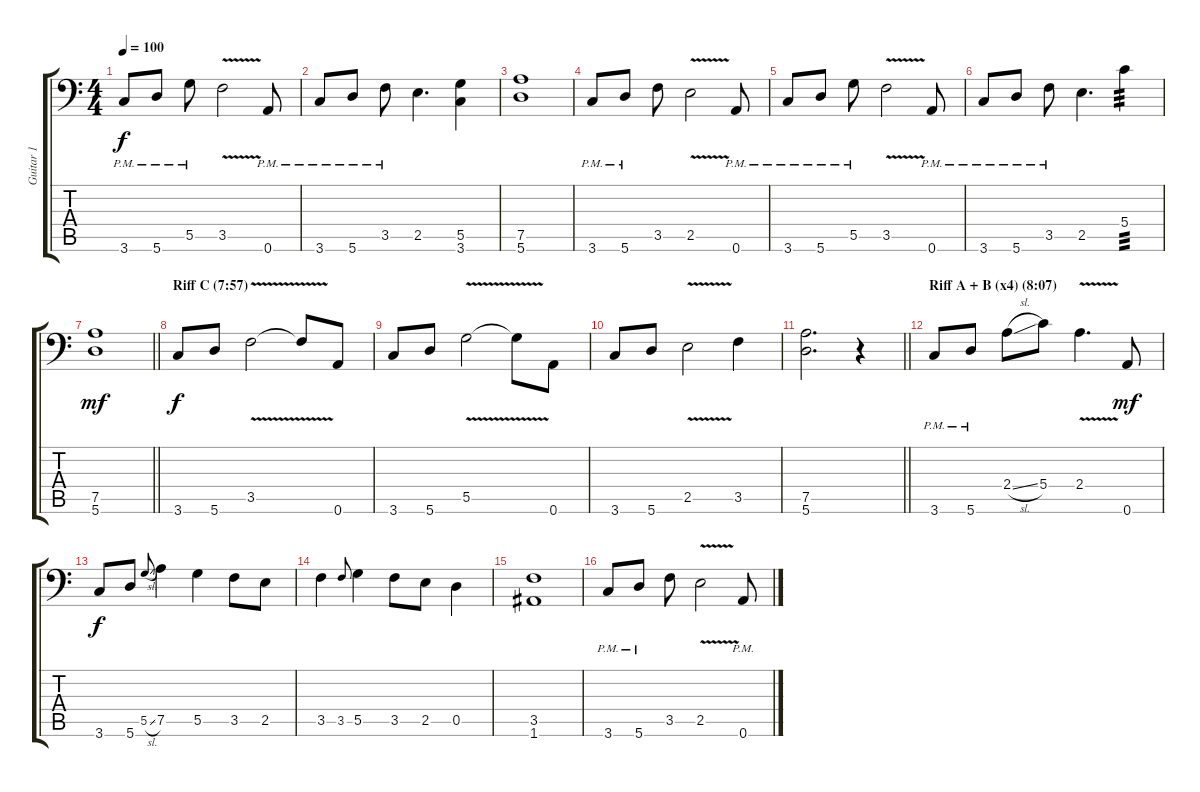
\track ("Guitar 1" "Guitar 1") {instrument distortionguitar}
\staff {score tabs}
\tuning (A3 E3 C3 G2 D2 A1) {hide}
\ts (4 4)
\tempo 100
\clef f4
\ks c
3.6{pm}.8{dy f} 5.6{pm}.8 5.5{pm}.8 3.5{v}.2 0.6{pm}.8 |
3.6{pm}.8 5.6{pm}.8 3.5{pm}.8 2.5.4{d} (5.5 3.6).4 |
(7.5 5.6).1 |
3.6{pm}.8 5.6{pm}.8 3.5.8 2.5{v}.2 0.6{pm}.8 |
3.6{pm}.8 5.6{pm}.8 5.5{pm}.8 3.5{v}.2 0.6{pm}.8 |
3.6{pm}.8 5.6{pm}.8 3.5{pm}.8 2.5.4{d} 5.4.4{tp 3} |
\barLineRight lightlight
(7.5 5.6).1{dy mf} |
\section ("" "Riff C (7:57)")
3.6.8{dy f} 5.6.8 3.5{v}.2 3.5{t}.8 0.6.8 |
3.6.8 5.6.8 5.5{v}.2 5.5{t}.8 0.6.8 |
3.6.8 5.6.8 2.5{v}.2 3.5.4 |
\barLineRight lightlight
(7.5 5.6).2{d volume 3} r.4 |
\section ("" "Riff A + B (x4) (8:07)")
3.6{pm}.8{volume 14} 5.6{pm}.8 2.4{sl}.8 5.4.8 2.4{v}.4{d} 0.6.8{dy mf} |
3.6.8{dy f} 5.6.8 5.5{sl}.8{gr onbeat} 7.5.4 5.5.4 3.5.8 2.5.8 |
3.5.4 3.5.8{gr onbeat} 5.5.4 3.5.8 2.5.8 0.5.4 |
(3.5 1.6).1 |
3.6{pm}.8 5.6{pm}.8 3.5.8 2.5{v}.2 0.6{pm}.8
